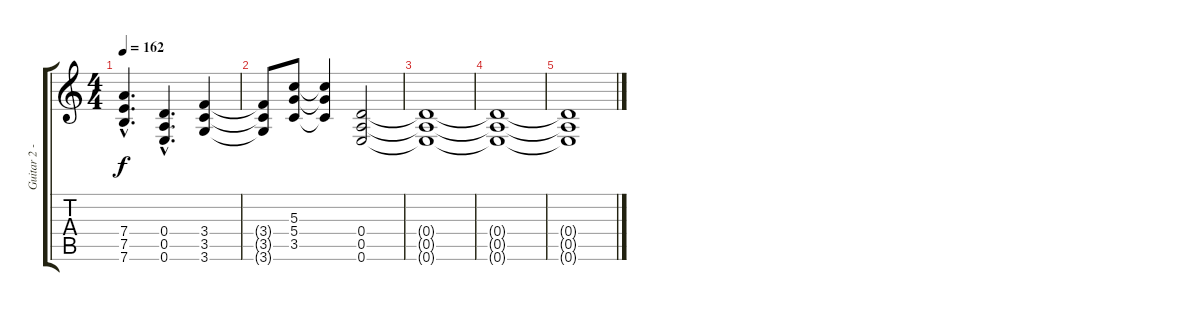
\track ("Guitar 2 - Lee Gaze" "Guitar 2 -") {instrument overdrivenguitar}
\staff {score tabs}
\tuning (E4 B3 G3 D3 A2 E2) {hide}
\ts (4 4)
\tempo 162
\clef g2
\ks c
(7.4{hac} 7.5{hac} 7.6{hac}).4{d dy f} (0.4{hac} 0.5{hac} 0.6{hac}).4{d} (3.4 3.5 3.6).4 |
(3.4{t} 3.5{t} 3.6{t}).8 (5.3 5.4 3.5).8 (5.3{t} 5.4{t} 3.5{t}).4 (0.4 0.5 0.6).2 |
(0.4{t} 0.5{t} 0.6{t}).1 |
(0.4{t} 0.5{t} 0.6{t}).1 |
(0.4{t} 0.5{t} 0.6{t}).1
